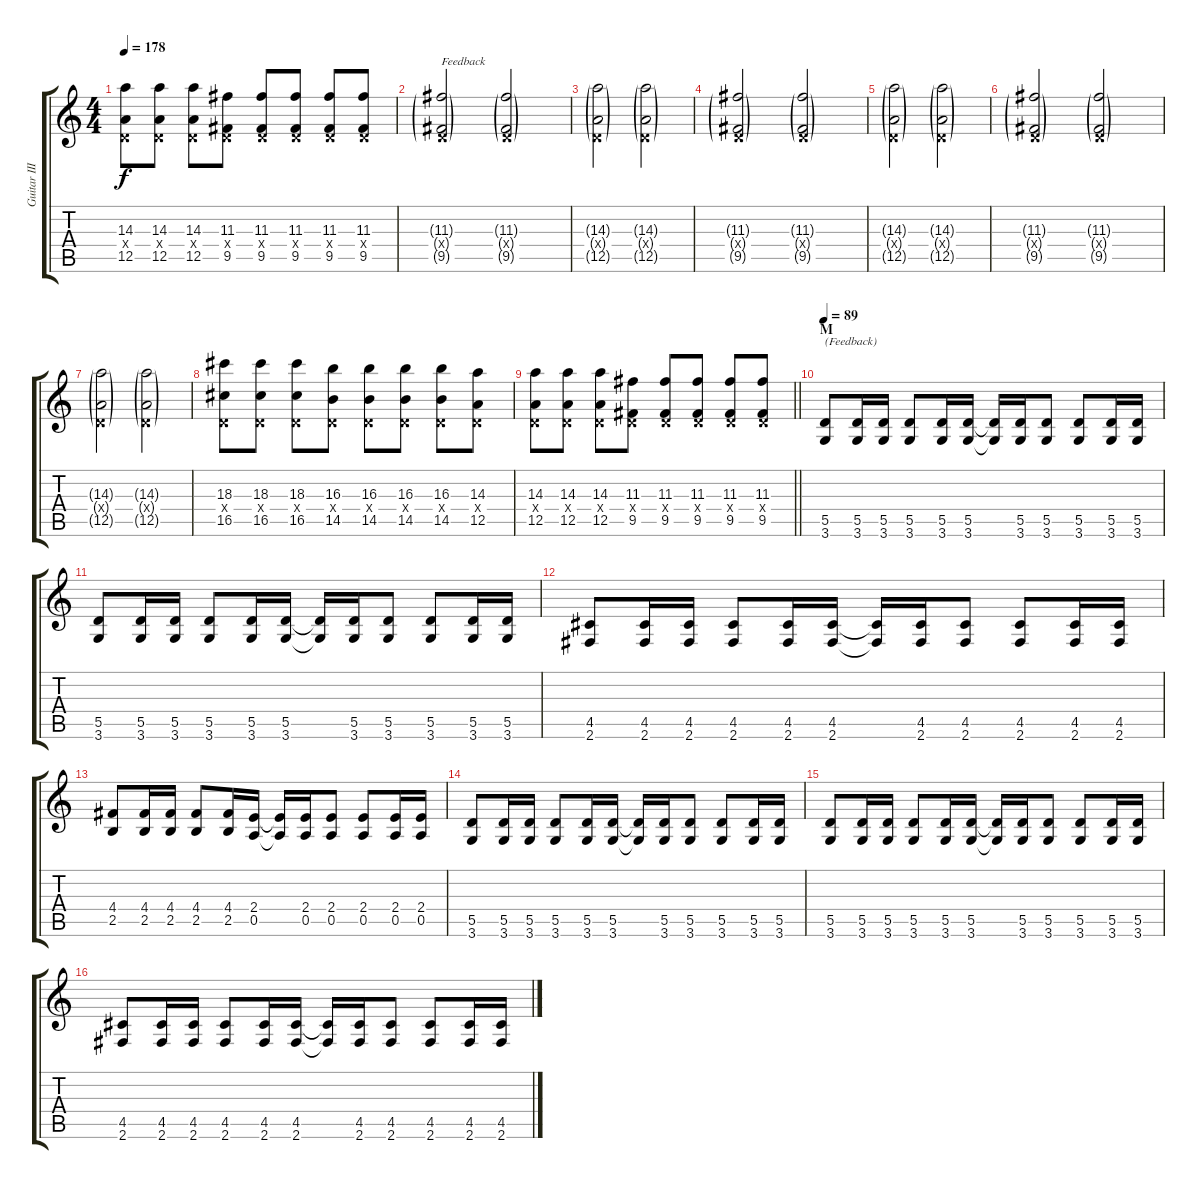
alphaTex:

\track ("Guitar III" "Guitar III") {instrument distortionguitar}
\staff {score tabs}
\tuning (E4 B3 G3 D3 A2 E2) {hide}
\ts (4 4)
\tempo 178
\clef g2
\ks c
(14.3 0.4{x} 12.5).8{dy f} (14.3 0.4{x} 12.5).8 (14.3 0.4{x} 12.5).8 (11.3 0.4{x} 9.5).8 (11.3 0.4{x} 9.5).8 (11.3 0.4{x} 9.5).8 (11.3 0.4{x} 9.5).8 (11.3 0.4{x} 9.5).8 |
(11.3{g} 0.4{g x} 9.5{g}).2{txt "Feedback"} (11.3{g} 0.4{g x} 9.5{g}).2 |
(14.3{g} 0.4{g x} 12.5{g}).2 (14.3{g} 0.4{g x} 12.5{g}).2 |
(11.3{g} 0.4{g x} 9.5{g}).2 (11.3{g} 0.4{g x} 9.5{g}).2 |
(14.3{g} 0.4{g x} 12.5{g}).2 (14.3{g} 0.4{g x} 12.5{g}).2 |
(11.3{g} 0.4{g x} 9.5{g}).2 (11.3{g} 0.4{g x} 9.5{g}).2 |
(14.3{g} 0.4{g x} 12.5{g}).2 (14.3{g} 0.4{g x} 12.5{g}).2 |
(18.3 0.4{x} 16.5).8 (18.3 0.4{x} 16.5).8 (18.3 0.4{x} 16.5).8 (16.3 0.4{x} 14.5).8 (16.3 0.4{x} 14.5).8 (16.3 0.4{x} 14.5).8 (16.3 0.4{x} 14.5).8 (14.3 0.4{x} 12.5).8 |
\barLineRight lightlight
(14.3 0.4{x} 12.5).8 (14.3 0.4{x} 12.5).8 (14.3 0.4{x} 12.5).8 (11.3 0.4{x} 9.5).8 (11.3 0.4{x} 9.5).8 (11.3 0.4{x} 9.5).8 (11.3 0.4{x} 9.5).8 (11.3 0.4{x} 9.5).8 |
\section ("" "M")
\tempo 89
(5.5 3.6).8{txt "(Feedback)"} (5.5 3.6).16 (5.5 3.6).16 (5.5 3.6).8 (5.5 3.6).16 (5.5 3.6).16 (5.5{t} 3.6{t}).16 (5.5 3.6).16 (5.5 3.6).8 (5.5 3.6).8 (5.5 3.6).16 (5.5 3.6).16 |
(5.5 3.6).8 (5.5 3.6).16 (5.5 3.6).16 (5.5 3.6).8 (5.5 3.6).16 (5.5 3.6).16 (5.5{t} 3.6{t}).16 (5.5 3.6).16 (5.5 3.6).8 (5.5 3.6).8 (5.5 3.6).16 (5.5 3.6).16 |
(4.5 2.6).8 (4.5 2.6).16 (4.5 2.6).16 (4.5 2.6).8 (4.5 2.6).16 (4.5 2.6).16 (4.5{t} 2.6{t}).16 (4.5 2.6).16 (4.5 2.6).8 (4.5 2.6).8 (4.5 2.6).16 (4.5 2.6).16 |
(4.4 2.5).8 (4.4 2.5).16 (4.4 2.5).16 (4.4 2.5).8 (4.4 2.5).16 (2.4 0.5).16 (2.4{t} 0.5{t}).16 (2.4 0.5).16 (2.4 0.5).8 (2.4 0.5).8 (2.4 0.5).16 (2.4 0.5).16 |
(5.5 3.6).8 (5.5 3.6).16 (5.5 3.6).16 (5.5 3.6).8 (5.5 3.6).16 (5.5 3.6).16 (5.5{t} 3.6{t}).16 (5.5 3.6).16 (5.5 3.6).8 (5.5 3.6).8 (5.5 3.6).16 (5.5 3.6).16 |
(5.5 3.6).8 (5.5 3.6).16 (5.5 3.6).16 (5.5 3.6).8 (5.5 3.6).16 (5.5 3.6).16 (5.5{t} 3.6{t}).16 (5.5 3.6).16 (5.5 3.6).8 (5.5 3.6).8 (5.5 3.6).16 (5.5 3.6).16 |
(4.5 2.6).8 (4.5 2.6).16 (4.5 2.6).16 (4.5 2.6).8 (4.5 2.6).16 (4.5 2.6).16 (4.5{t} 2.6{t}).16 (4.5 2.6).16 (4.5 2.6).8 (4.5 2.6).8 (4.5 2.6).16 (4.5 2.6).16
